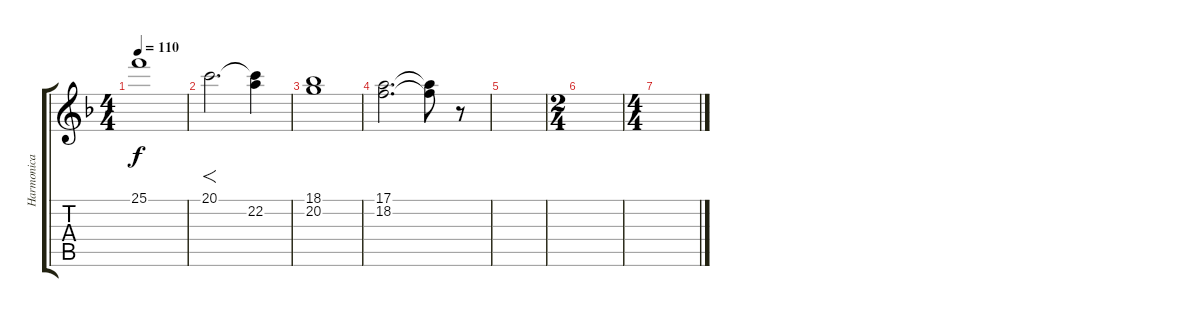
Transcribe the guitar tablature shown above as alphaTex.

\track ("Harmonica" "Harmonica") {instrument harmonica}
\staff {score tabs}
\tuning (E4 B3 G3 D3 A2 E2) {hide}
\ts (4 4)
\tempo 110
\clef g2
\ks f
25.1.1{dy f} |
20.1.2{f d} (20.1{t} 22.2).4 |
(18.1 20.2).1 |
(17.1 18.2).2{d} (17.1{t} 18.2{t}).8 r.8 |
|
\ts (2 4)
|
\ts (4 4)
